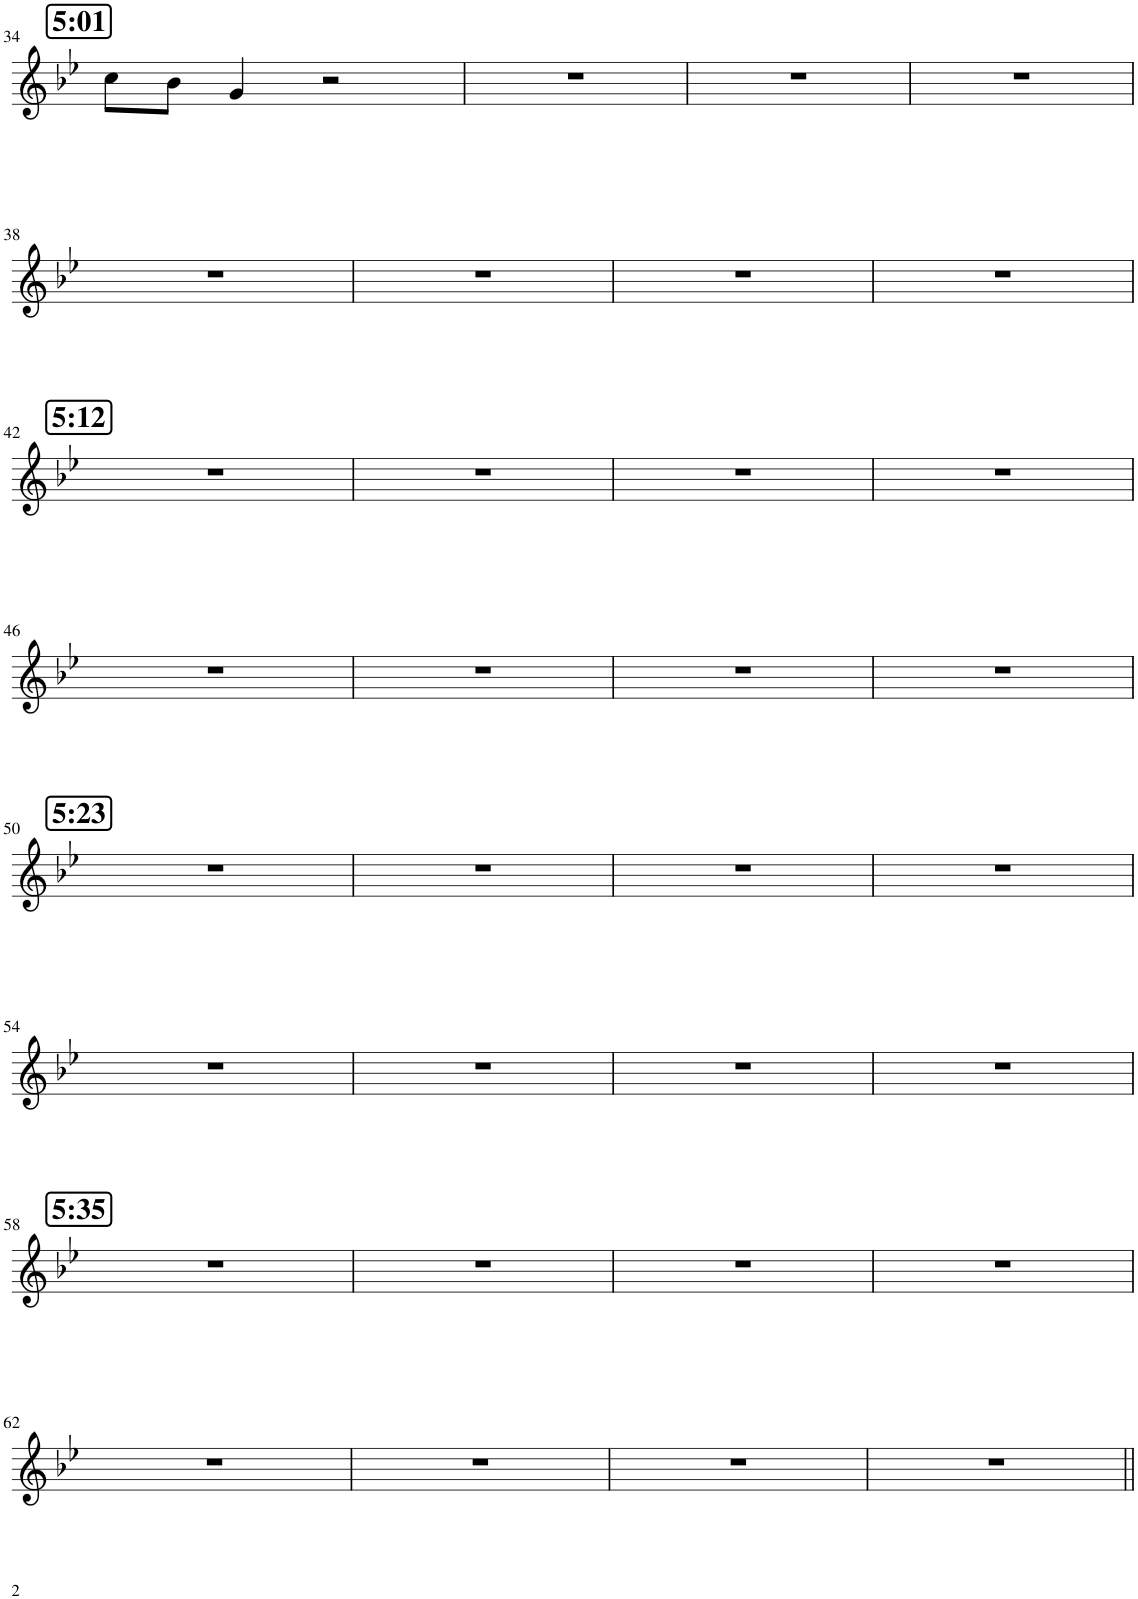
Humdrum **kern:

**kern
*part1
*staff1
*I"Baritone Saxophone
*I'Bar. Sax.
!!LO:PB:g=z
*clefG2
*ITrd12c21
*k[b-e-]
*M2/2
!!LO:REH:place=s1:a:B:cj:fs=14:t=5&colon;01
=34
8cc\L
8b-\J
4g/
2r
=35
1r
=36
1r
=37
1r
!!LO:LB:g=z
=38
1r
=39
1r
=40
1r
=41
1r
!!LO:LB:g=z
!!LO:REH:place=s1:a:B:cj:fs=14:t=5&colon;12
=42
1r
=43
1r
=44
1r
=45
1r
!!LO:LB:g=z
=46
1r
=47
1r
=48
1r
=49
1r
!!LO:LB:g=z
!!LO:REH:place=s1:a:B:cj:fs=14:t=5&colon;23
=50
1r
=51
1r
=52
1r
=53
1r
!!LO:LB:g=z
=54
1r
=55
1r
=56
1r
=57
1r
!!LO:LB:g=z
!!LO:REH:place=s1:a:B:cj:fs=14:t=5&colon;35
=58
1r
=59
1r
=60
1r
=61
1r
!!LO:LB:g=z
=62
1r
=63
1r
=64
1r
=65
1r
=||
*-
